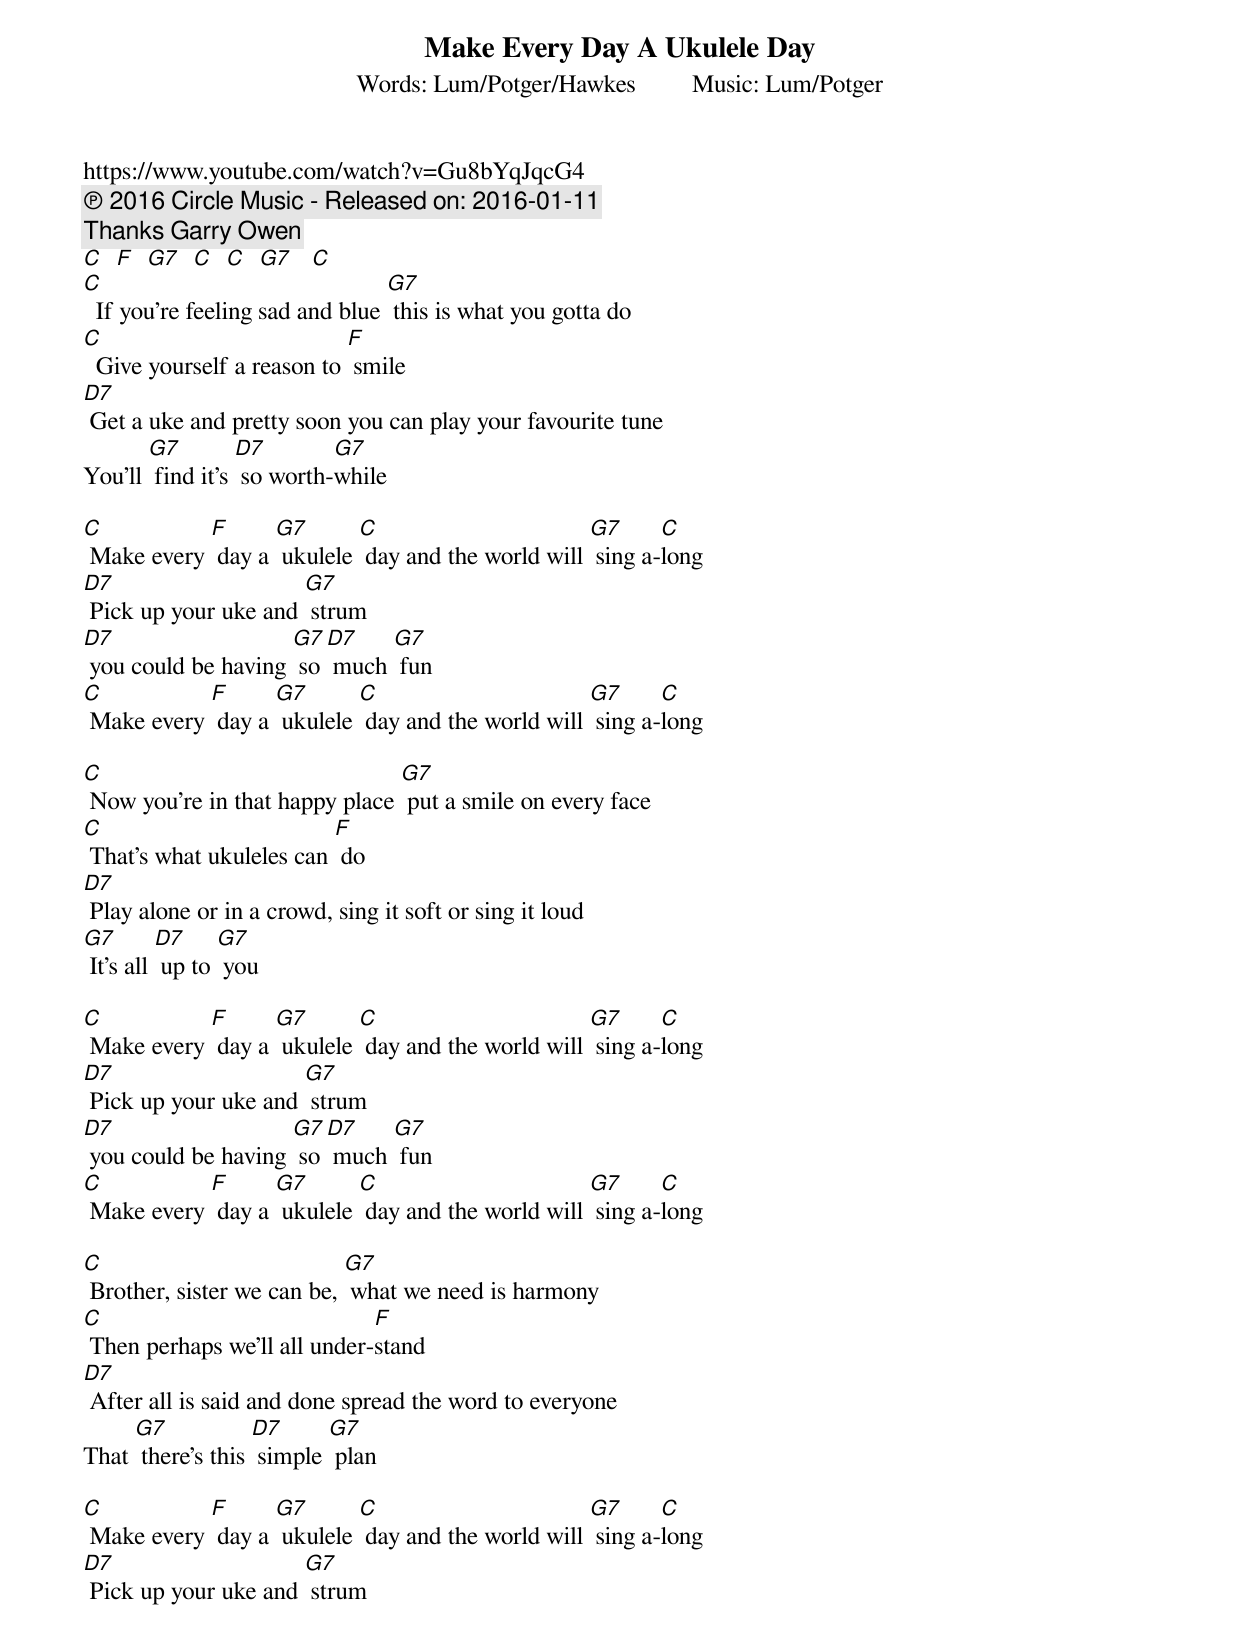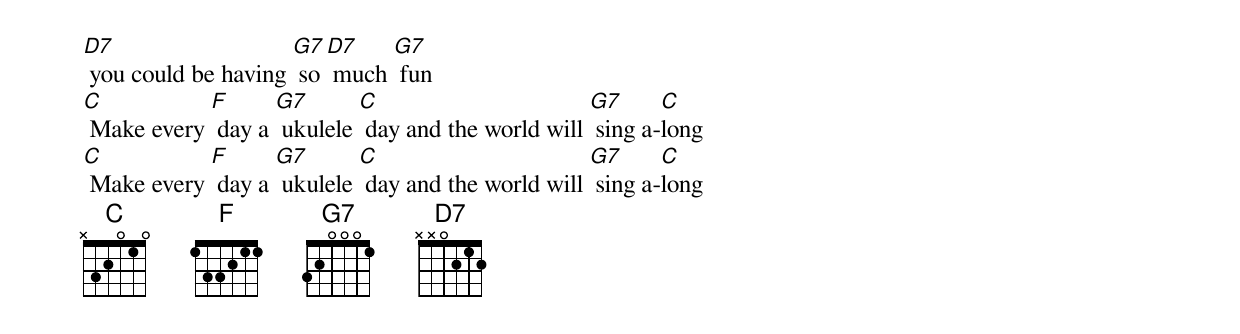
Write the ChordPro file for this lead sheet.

{t:Make Every Day A Ukulele Day}
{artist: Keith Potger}
{subtitle:Words: Lum/Potger/Hawkes         Music: Lum/Potger}
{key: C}
https://www.youtube.com/watch?v=Gu8bYqJqcG4
{c: ℗ 2016 Circle Music - Released on: 2016-01-11}
{c: Thanks Garry Owen}
[C] 	[F] 	[G7] 	[C] 	[C] 	[G7]   [C]
[C]  If you’re feeling sad and blue [G7] this is what you gotta do
[C]  Give yourself a reason to [F] smile
[D7] Get a uke and pretty soon you can play your favourite tune
You'll [G7] find it's [D7] so worth-[G7]while

[C] Make every [F] day a [G7] ukulele [C] day and the world will [G7] sing a-[C]long
[D7] Pick up your uke and [G7] strum
[D7] you could be having [G7] so [D7] much [G7] fun
[C] Make every [F] day a [G7] ukulele [C] day and the world will [G7] sing a-[C]long

[C] Now you're in that happy place [G7] put a smile on every face
[C] That's what ukuleles can [F] do
[D7] Play alone or in a crowd, sing it soft or sing it loud
[G7] It's all [D7] up to [G7] you

[C] Make every [F] day a [G7] ukulele [C] day and the world will [G7] sing a-[C]long
[D7] Pick up your uke and [G7] strum
[D7] you could be having [G7] so [D7] much [G7] fun
[C] Make every [F] day a [G7] ukulele [C] day and the world will [G7] sing a-[C]long

[C] Brother, sister we can be, [G7] what we need is harmony
[C] Then perhaps we'll all under-[F]stand
[D7] After all is said and done spread the word to everyone
That [G7] there's this [D7] simple [G7] plan

[C] Make every [F] day a [G7] ukulele [C] day and the world will [G7] sing a-[C]long
[D7] Pick up your uke and [G7] strum
[D7] you could be having [G7] so [D7] much [G7] fun
[C] Make every [F] day a [G7] ukulele [C] day and the world will [G7] sing a-[C]long
[C] Make every [F] day a [G7] ukulele [C] day and the world will [G7] sing a-[C]long
